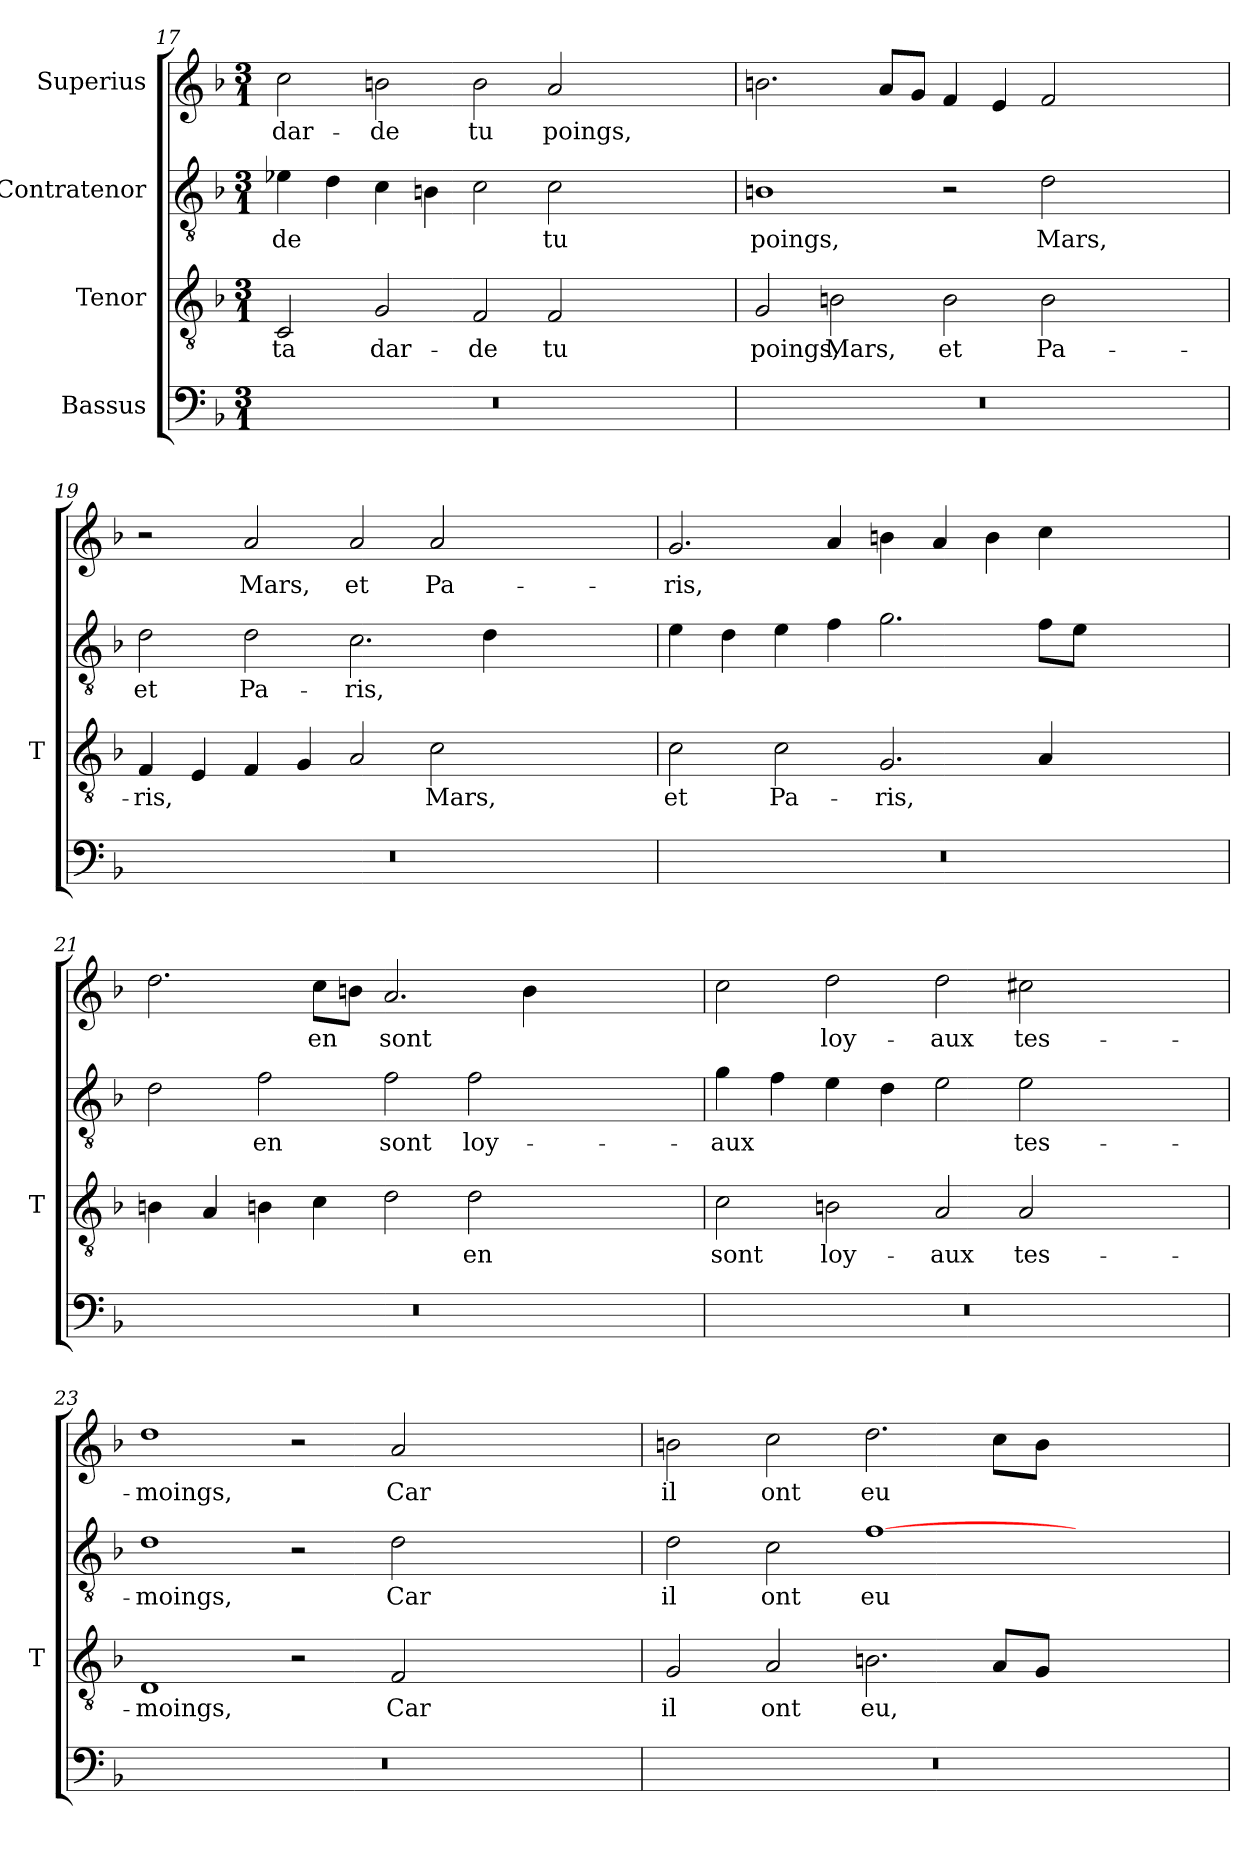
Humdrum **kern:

**kern	**kern	**text	**kern	**text	**kern	**text
*part4	*part3	*part3	*part2	*part2	*part1	*part1
*staff4	*staff3	*staff3	*staff2	*staff2	*staff1	*staff1
*I"Bassus	*I"Tenor	*	*I"Contratenor	*	*I"Superius	*
*	*I'T	*	*	*	*	*
*clefF4	*clefGv2	*	*clefGv2	*	*clefG2	*
*k[b-]	*k[b-]	*	*k[b-]	*	*k[b-]	*
*M3/1	*M3/1	*	*M3/1	*	*M3/1	*
=17	=17	=17	=17	=17	=17	=17
0.r	2C	-ta	4e-X	-de	2cc	dar-
.	.	.	4d	.	.	.
.	2G	dar-	4c	.	2b	-de
.	.	.	4B	.	.	.
.	2F	-de	2c	.	2b	-tu
.	2F	-tu	2c	-tu	2a	-poings,
.	1ryy	.	1ryy	.	1ryy	.
=18	=18	=18	=18	=18	=18	=18
0.r	2G	-poings,	1B	-poings,	2.b	.
.	2Bn	-Mars,	.	.	.	.
.	.	.	.	.	8aL	.
.	.	.	.	.	8gJ	.
.	2B	-et	2r	.	4f	.
.	.	.	.	.	4e	.
.	2B	Pa-	2d	-Mars,	2f	.
.	1ryy	.	1ryy	.	1ryy	.
=19	=19	=19	=19	=19	=19	=19
0.r	4F	-ris,	2d	-et	2r	.
.	4E	.	.	.	.	.
.	4F	.	2d	Pa-	2a	-Mars,
.	4G	.	.	.	.	.
.	2A	.	2.c	-ris,	2a	-et
.	2c	-Mars,	.	.	2a	Pa-
.	.	.	4d	.	.	.
.	1ryy	.	1ryy	.	1ryy	.
=20	=20	=20	=20	=20	=20	=20
0.r	2c	-et	4e	.	2.g	-ris,
.	.	.	4d	.	.	.
.	2c	Pa-	4e	.	.	.
.	.	.	4f	.	4a	.
.	2.G	-ris,	2.g	.	4b	.
.	.	.	.	.	4a	.
.	.	.	.	.	4b	.
.	4A	.	8fL	.	4cc	.
.	.	.	8eJ	.	.	.
.	1ryy	.	1ryy	.	1ryy	.
=21	=21	=21	=21	=21	=21	=21
0.r	4Bn	.	2d	.	2.dd	.
.	4A	.	.	.	.	.
.	4Bn	.	2f	-en	.	.
.	4c	.	.	.	8ccL	-en
.	.	.	.	.	8bJ	.
.	2d	.	2f	-sont	2.a	-sont
.	2d	-en	2f	loy-	.	.
.	.	.	.	.	4b	.
.	1ryy	.	1ryy	.	1ryy	.
=22	=22	=22	=22	=22	=22	=22
0.r	2c	-sont	4g	-aux	2cc	.
.	.	.	4f	.	.	.
.	2Bn	loy-	4e	.	2dd	loy-
.	.	.	4d	.	.	.
.	2A	-aux	2e	.	2dd	-aux
.	2A	tes-	2e	tes-	2cc#X	tes-
.	1ryy	.	1ryy	.	1ryy	.
=23	=23	=23	=23	=23	=23	=23
0.r	1D	-moings,	1d	-moings,	1dd	-moings,
.	2r	.	2r	.	2r	.
.	2F	-Car	2d	-Car	2a	-Car
.	1ryy	.	1ryy	.	1ryy	.
=24	=24	=24	=24	=24	=24	=24
0.r	2G	-il	2d	-il	2b	-il
.	2A	-ont	2c	-ont	2cc	-ont
.	2.Bn	-eu,	[1f	-eu	2.dd	-eu
.	8AL	.	.	.	8ccL	.
.	8GJ	.	.	.	8bJ	.
.	1ryy	.	1ryy	.	1ryy	.
=	=	=	=	=	=	=
*-	*-	*-	*-	*-	*-	*-
